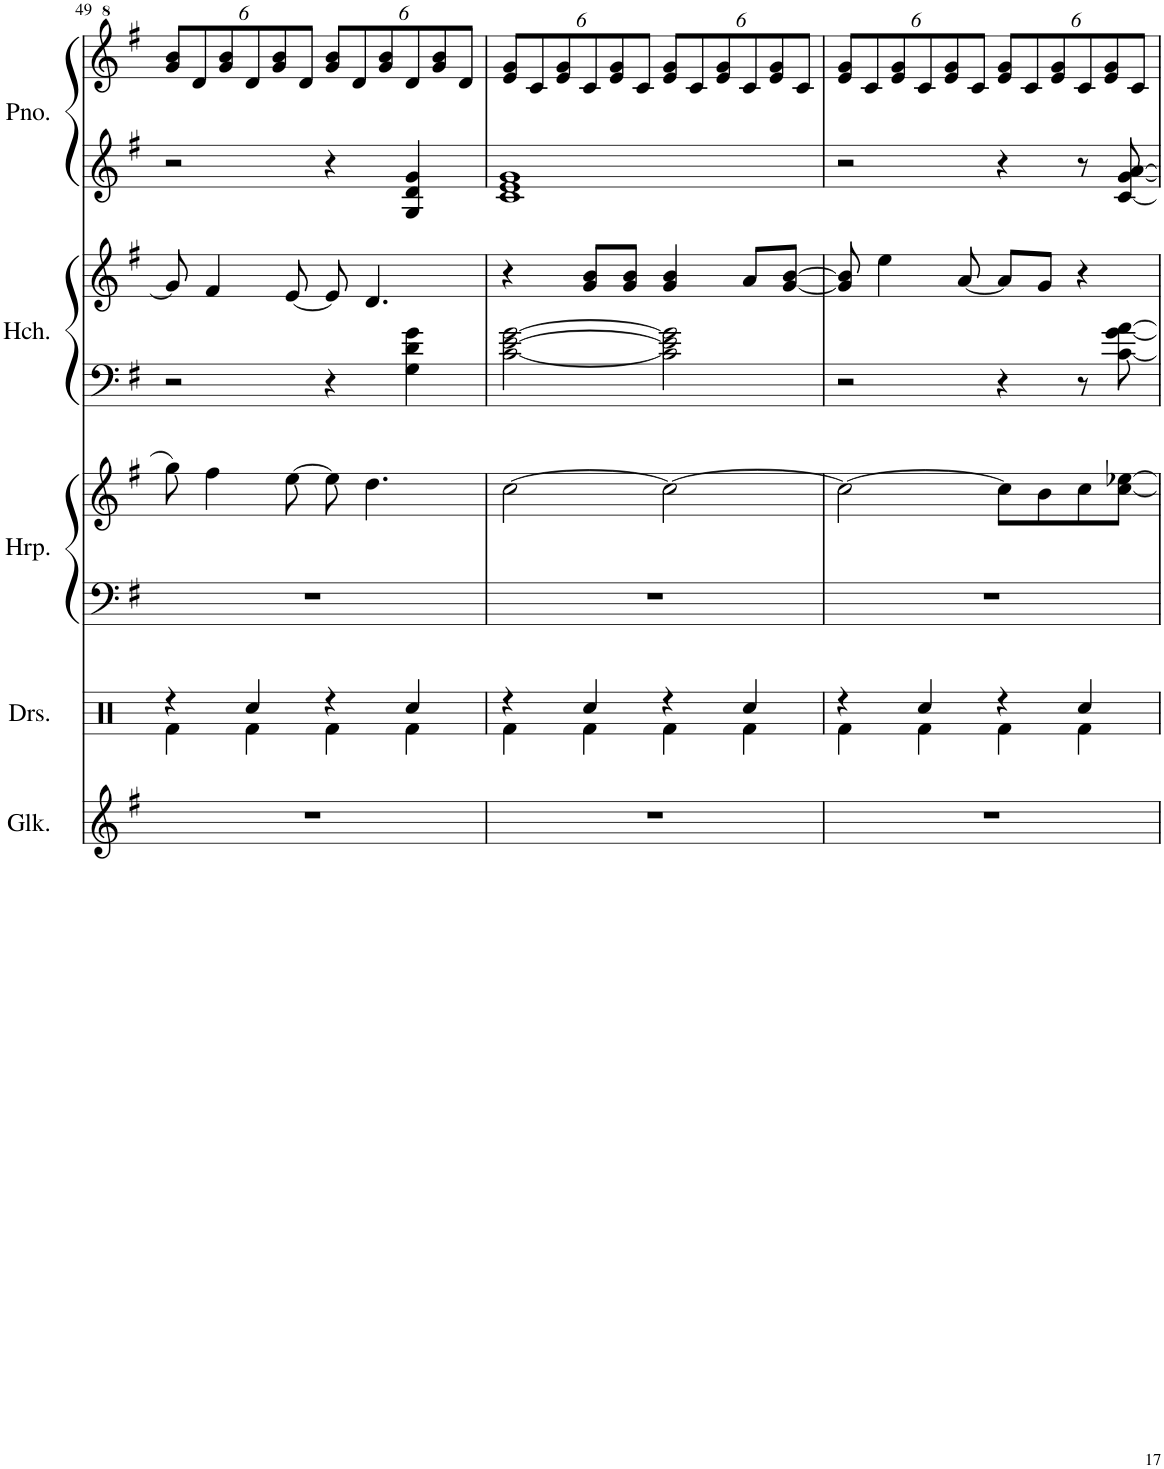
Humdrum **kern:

**kern	**kern	**kern	**kern	**kern	**kern	**kern	**kern
*part5	*part4	*part3	*part3	*part2	*part2	*part1	*part1
*staff8	*staff7	*staff6	*staff5	*staff4	*staff3	*staff2	*staff1
*I"Glockenspiel	*I"Drumset	*I"Harp	*	*I"Harpsichord	*	*I"Piano	*
*I'Glk.	*I'Drs.	*I'Hrp.	*	*I'Hch.	*	*I'Pno.	*
!!LO:PB:g=z
*clefG2	*clefX	*clefF4	*clefG2	*clefF4	*clefG2	*clefG2	*clefG^2
*Trd-14c-24	*	*	*	*	*	*	*
*k[f#]	*k[]	*k[f#]	*k[f#]	*k[f#]	*k[f#]	*k[f#]	*k[f#]
*M4/4	*M4/4	*M4/4	*M4/4	*M4/4	*M4/4	*M4/4	*M4/4
=49	=49	=49	=49	=49	=49	=49	=49
*	*^	*	*	*	*	*	*
*	*	*	*	*	*	*	*	*Xbrackettup
1r	4r	4Rf\	1r	8gg\	2r	8g/]	2r	12gg/ 12bb/L
.	.	.	.	.	.	.	.	12dd/
.	.	.	.	4ff#\	.	4f#/	.	.
.	.	.	.	.	.	.	.	12gg/ 12bb/
.	4Rcc/	4Rf\	.	.	.	.	.	12dd/
.	.	.	.	.	.	.	.	12gg/ 12bb/
.	.	.	.	[8ee\	.	[8e/	.	.
.	.	.	.	.	.	.	.	12dd/J
.	4r	4Rf\	.	8ee\]	4r	8e/]	4r	12gg/ 12bb/L
.	.	.	.	.	.	.	.	12dd/
.	.	.	.	4.dd\	.	4.d/	.	.
.	.	.	.	.	.	.	.	12gg/ 12bb/
.	4Rcc/	4Rf\	.	.	4G\ 4d\ 4g\	.	4G/ 4d/ 4g/	12dd/
.	.	.	.	.	.	.	.	12gg/ 12bb/
.	.	.	.	.	.	.	.	12dd/J
=50	=50	=50	=50	=50	=50	=50	=50	=50
1r	4r	4Rf\	1r	[2cc\	[2c\ [2e\ [2g\	4r	1c 1e 1g	12ee/ 12gg/L
.	.	.	.	.	.	.	.	12cc/
.	.	.	.	.	.	.	.	12ee/ 12gg/
.	4Rcc/	4Rf\	.	.	.	8g/ 8b/L	.	12cc/
.	.	.	.	.	.	.	.	12ee/ 12gg/
.	.	.	.	.	.	8g/ 8b/J	.	.
.	.	.	.	.	.	.	.	12cc/J
.	4r	4Rf\	.	2cc\_	2c\] 2e\] 2g\]	4g/ 4b/	.	12ee/ 12gg/L
.	.	.	.	.	.	.	.	12cc/
.	.	.	.	.	.	.	.	12ee/ 12gg/
.	4Rcc/	4Rf\	.	.	.	8a/L	.	12cc/
.	.	.	.	.	.	.	.	12ee/ 12gg/
.	.	.	.	.	.	[8g/ [8b/J	.	.
.	.	.	.	.	.	.	.	12cc/J
=51	=51	=51	=51	=51	=51	=51	=51	=51
1r	4r	4Rf\	1r	2cc\_	2r	8g/] 8b/]	2r	12ee/ 12gg/L
.	.	.	.	.	.	.	.	12cc/
.	.	.	.	.	.	4ee\	.	.
.	.	.	.	.	.	.	.	12ee/ 12gg/
.	4Rcc/	4Rf\	.	.	.	.	.	12cc/
.	.	.	.	.	.	.	.	12ee/ 12gg/
.	.	.	.	.	.	[8a/	.	.
.	.	.	.	.	.	.	.	12cc/J
.	4r	4Rf\	.	8cc\L]	4r	8a/L]	4r	12ee/ 12gg/L
.	.	.	.	.	.	.	.	12cc/
.	.	.	.	8b\	.	8g/J	.	.
.	.	.	.	.	.	.	.	12ee/ 12gg/
.	4Rcc/	4Rf\	.	8cc\	8r	4r	8r	12cc/
.	.	.	.	.	.	.	.	12ee/ 12gg/
.	.	.	.	[8cc\ [8ee-X\J	[8c\ [8g\ [8a\	.	[8c/ [8g/ [8a/	.
.	.	.	.	.	.	.	.	12cc/J
*	*v	*v	*	*	*	*	*	*
=	=	=	=	=	=	=	=
*-	*-	*-	*-	*-	*-	*-	*-
